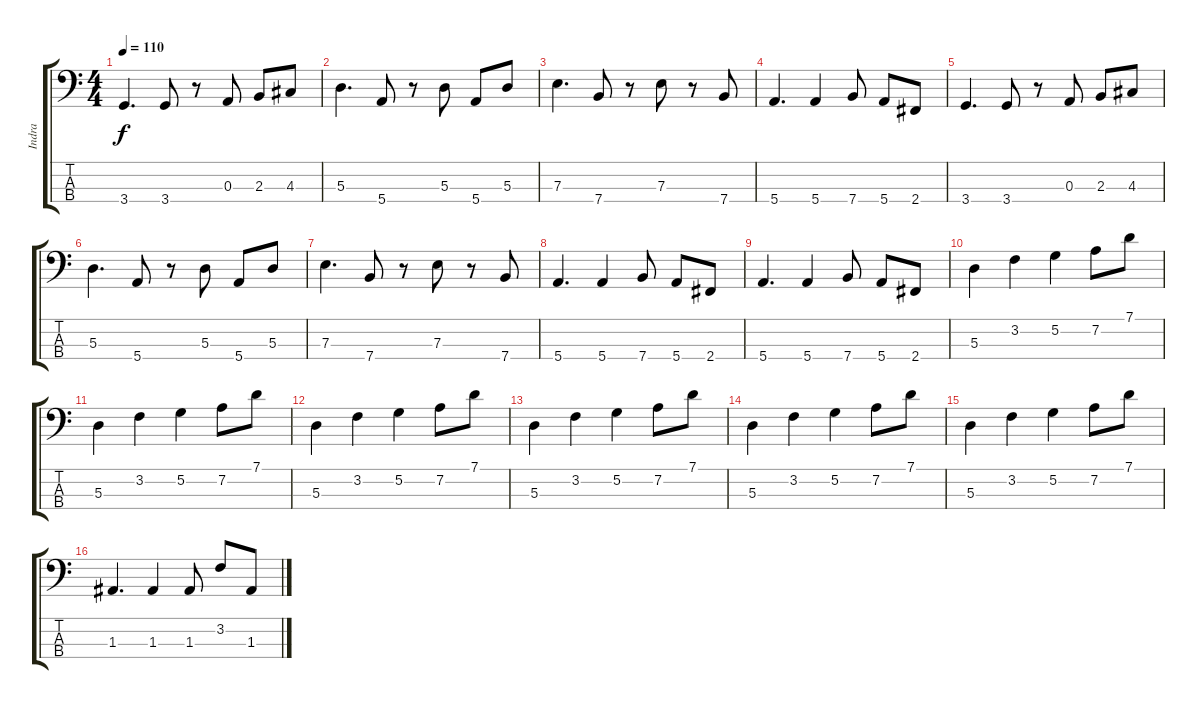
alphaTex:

\track ("Indra" "Indra") {instrument electricbasspick}
\staff {score tabs}
\tuning (G2 D2 A1 E1) {hide}
\ts (4 4)
\tempo 110
\clef f4
\ks c
3.4.4{d dy f} 3.4.8 r.8 0.3.8 2.3.8 4.3.8 |
5.3.4{d} 5.4.8 r.8 5.3.8 5.4.8 5.3.8 |
7.3.4{d} 7.4.8 r.8 7.3.8 r.8 7.4.8 |
5.4.4{d} 5.4.4 7.4.8 5.4.8 2.4.8 |
3.4.4{d} 3.4.8 r.8 0.3.8 2.3.8 4.3.8 |
5.3.4{d} 5.4.8 r.8 5.3.8 5.4.8 5.3.8 |
7.3.4{d} 7.4.8 r.8 7.3.8 r.8 7.4.8 |
5.4.4{d} 5.4.4 7.4.8 5.4.8 2.4.8 |
5.4.4{d} 5.4.4 7.4.8 5.4.8 2.4.8 |
5.3.4 3.2.4 5.2.4 7.2.8 7.1.8 |
5.3.4 3.2.4 5.2.4 7.2.8 7.1.8 |
5.3.4 3.2.4 5.2.4 7.2.8 7.1.8 |
5.3.4 3.2.4 5.2.4 7.2.8 7.1.8 |
5.3.4 3.2.4 5.2.4 7.2.8 7.1.8 |
5.3.4 3.2.4 5.2.4 7.2.8 7.1.8 |
1.3.4{d} 1.3.4 1.3.8 3.2.8 1.3.8
